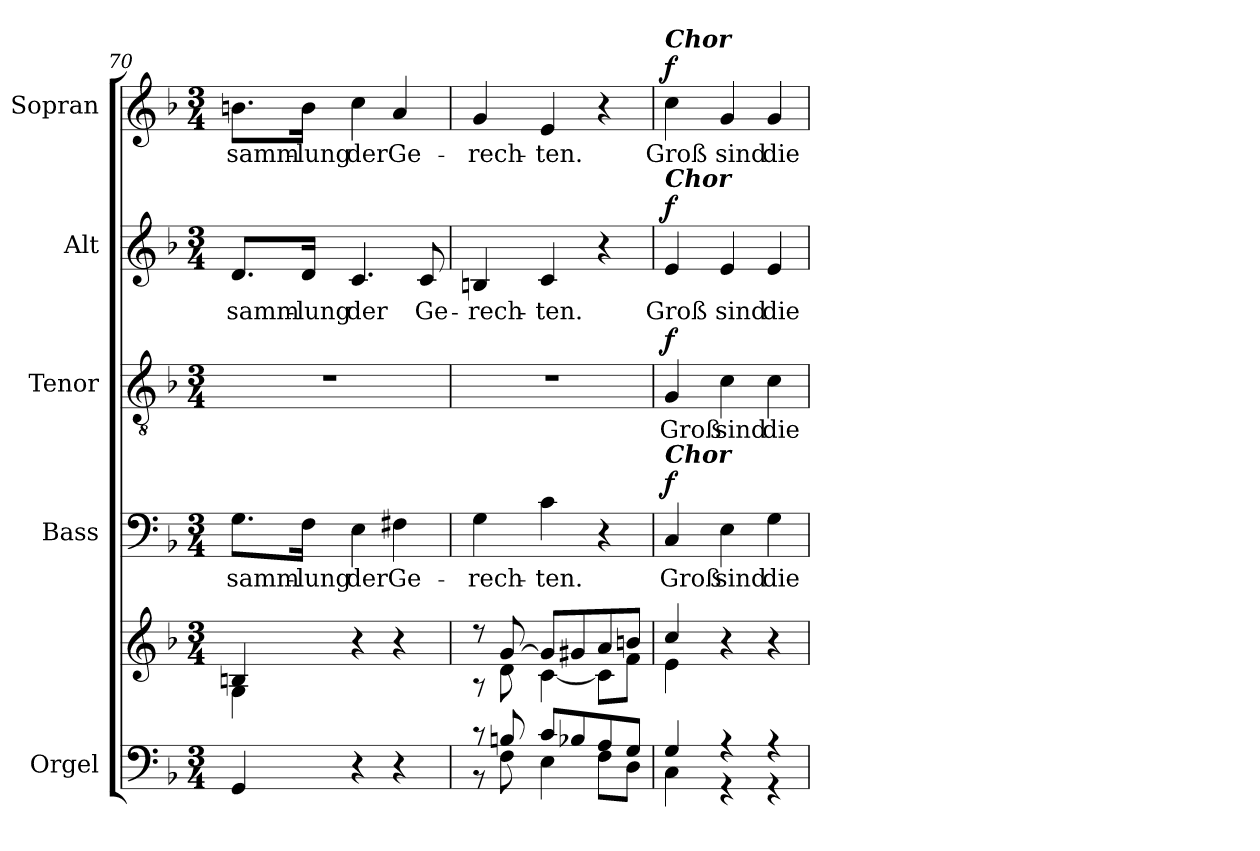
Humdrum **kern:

**kern	**kern	**kern	**text	**dynam	**kern	**text	**dynam	**kern	**text	**dynam	**kern	**text	**dynam
*part5	*part5	*part4	*part4	*part4	*part3	*part3	*part3	*part2	*part2	*part2	*part1	*part1	*part1
*staff6	*staff5	*staff4	*staff4	*staff4	*staff3	*staff3	*staff3	*staff2	*staff2	*staff2	*staff1	*staff1	*staff1
*I"Orgel	*	*I"Bass	*	*	*I"Tenor	*	*	*I"Alt	*	*	*I"Sopran	*	*
*I'Org.	*	*I'B	*	*	*I'T	*	*	*I'A	*	*	*I'S	*	*
*clefF4	*clefG2	*clefF4	*	*	*clefGv2	*	*	*clefG2	*	*	*clefG2	*	*
*k[b-]	*k[b-]	*k[b-]	*	*	*k[b-]	*	*	*k[b-]	*	*	*k[b-]	*	*
*F:	*F:	*F:	*	*	*F:	*	*	*F:	*	*	*F:	*	*
*M3/4	*M3/4	*M3/4	*	*	*M3/4	*	*	*M3/4	*	*	*M3/4	*	*
=70	=70	=70	=70	=70	=70	=70	=70	=70	=70	=70	=70	=70	=70
*	*^	*	*	*	*	*	*	*	*	*	*	*	*
!	!	!	!	!LO:LY:b	!	!	!	!	!	!LO:LY:b	!	!	!LO:LY:b	!
4GG/	4Bn/	4G\	8.G\L	-samm-	.	2.r	.	.	8.d/L	-samm-	.	8.bn\L	-samm-	.
!	!	!	!	!LO:LY:b	!	!	!	!	!	!LO:LY:b	!	!	!LO:LY:b	!
.	.	.	16F\Jk	-lung	.	.	.	.	16d/Jk	-lung	.	16b\Jk	-lung	.
!	!	!	!	!LO:LY:b	!	!	!	!	!	!LO:LY:b	!	!	!LO:LY:b	!
4r	4r	2ryy	4E\	der	.	.	.	.	4.c/	der	.	4cc\	der	.
!	!	!	!	!LO:LY:b	!	!	!	!	!	!	!	!	!LO:LY:b	!
4r	4r	.	4F#X\	Ge-	.	.	.	.	.	.	.	4a/	Ge-	.
!	!	!	!	!	!	!	!	!	!	!LO:LY:b	!	!	!	!
.	.	.	.	.	.	.	.	.	8c/	Ge-	.	.	.	.
=71	=71	=71	=71	=71	=71	=71	=71	=71	=71	=71	=71	=71	=71	=71
*^	*	*	*	*	*	*	*	*	*	*	*	*	*	*
!	!	!	!	!	!LO:LY:b	!	!	!	!	!	!LO:LY:b	!	!	!LO:LY:b	!
8r	8r	8r	8r	4G\	-rech-	.	2.r	.	.	4Bn/	-rech-	.	4g/	-rech-	.
8Bn/	8F\	[>8g/	8d\	.	.	.	.	.	.	.	.	.	.	.	.
!	!	!	!	!	!LO:LY:b	!	!	!	!	!	!LO:LY:b	!	!	!LO:LY:b	!
8c/L	4E\	8g/L]	[<4c\	4c\	-ten.	.	.	.	.	4c/	-ten.	.	4e/	-ten.	.
8B-X/	.	8g#X/	.	.	.	.	.	.	.	.	.	.	.	.	.
8A/	8F\L	8a/	8c\L]	4r	.	.	.	.	.	4r	.	.	4r	.	.
8G/J	8D\J	8bn/J	8f\J	.	.	.	.	.	.	.	.	.	.	.	.
!!LO:PB:g=z
=72	=72	=72	=72	=72	=72	=72	=72	=72	=72	=72	=72	=72	=72	=72	=72
!	!	!	!	!	!	!	!	!	!	!	!	!	!LO:TX:a:Bi:t=Chor	!	!
!	!	!	!	!	!	!	!	!	!	!LO:TX:a:Bi:t=Chor	!	!	!	!	!
!	!	!	!	!LO:TX:a:Bi:t=Chor	!	!	!	!	!	!	!	!	!	!	!
!	!	!	!	!	!LO:LY:b	!LO:DY:a	!	!LO:LY:b	!LO:DY:a	!	!LO:LY:b	!LO:DY:a	!	!LO:LY:b	!LO:DY:a
4G/	4C\	4cc/	4e\	4C/	Groß	f	4G/	Groß	f	4e/	Groß	f	4cc\	Groß	f
!	!	!	!	!	!LO:LY:b	!	!	!LO:LY:b	!	!	!LO:LY:b	!	!	!LO:LY:b	!
4r	4r	4r	2ryy	4E\	sind	.	4c\	sind	.	4e/	sind	.	4g/	sind	.
!	!	!	!	!	!LO:LY:b	!	!	!LO:LY:b	!	!	!LO:LY:b	!	!	!LO:LY:b	!
4r	4r	4r	.	4G\	die	.	4c\	die	.	4e/	die	.	4g/	die	.
*v	*v	*	*	*	*	*	*	*	*	*	*	*	*	*	*
*	*v	*v	*	*	*	*	*	*	*	*	*	*	*	*
=	=	=	=	=	=	=	=	=	=	=	=	=	=
*-	*-	*-	*-	*-	*-	*-	*-	*-	*-	*-	*-	*-	*-
